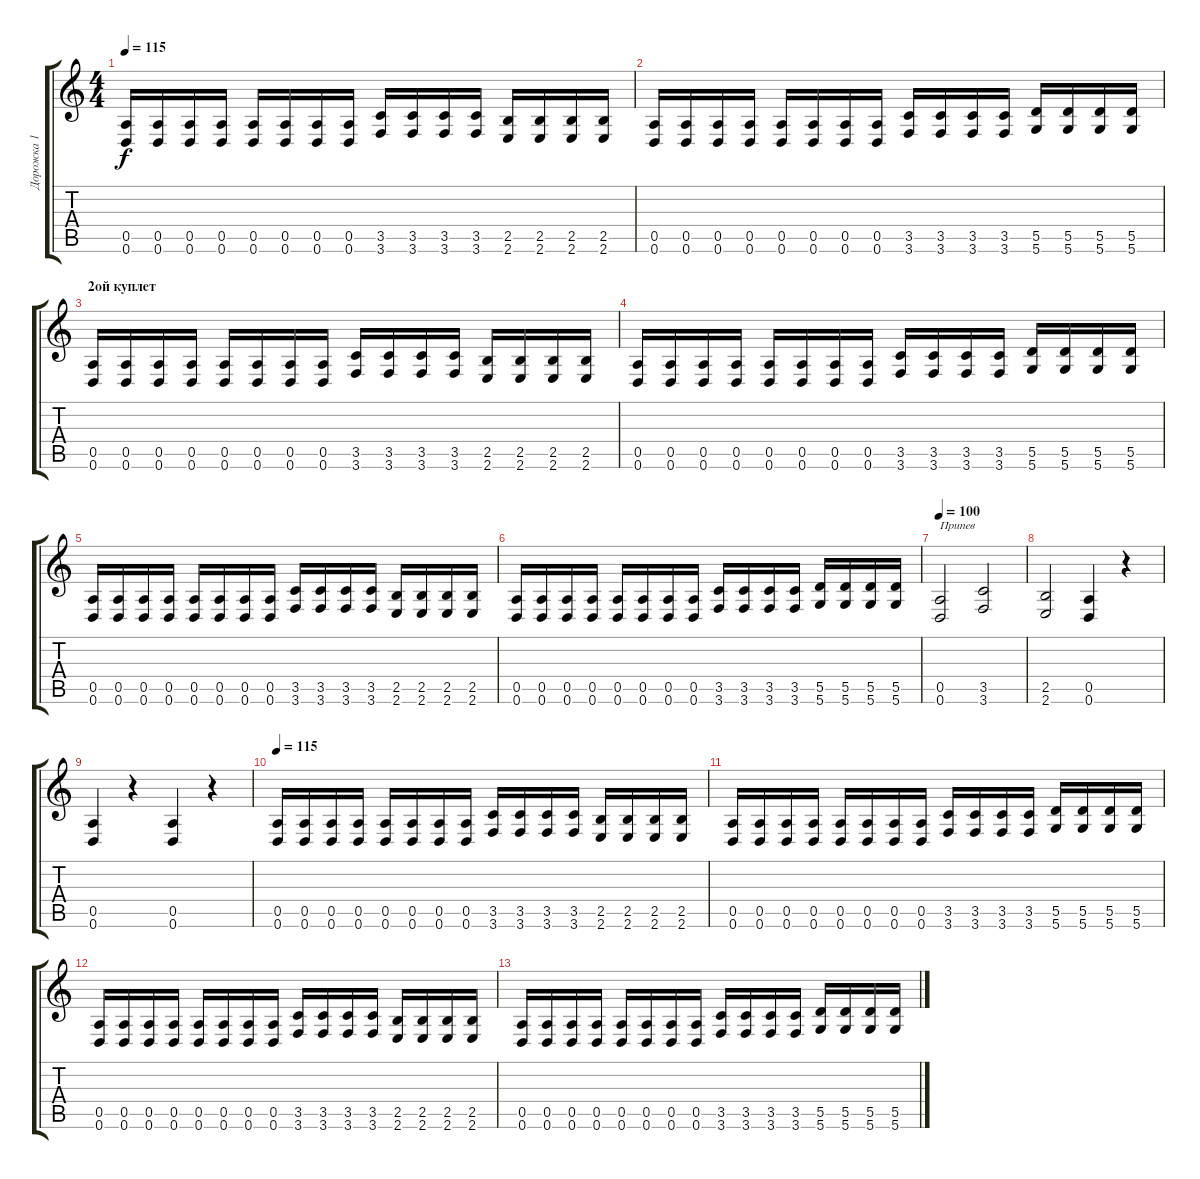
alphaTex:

\track ("Дорожка 1" "Дорожка 1") {instrument distortionguitar}
\staff {score tabs}
\tuning (E4 B3 G3 D3 A2 D2) {hide}
\ts (4 4)
\tempo 115
\clef g2
\ks c
(0.5 0.6).16{dy f} (0.5 0.6).16 (0.5 0.6).16 (0.5 0.6).16 (0.5 0.6).16 (0.5 0.6).16 (0.5 0.6).16 (0.5 0.6).16 (3.5 3.6).16 (3.5 3.6).16 (3.5 3.6).16 (3.5 3.6).16 (2.5 2.6).16 (2.5 2.6).16 (2.5 2.6).16 (2.5 2.6).16 |
(0.5 0.6).16 (0.5 0.6).16 (0.5 0.6).16 (0.5 0.6).16 (0.5 0.6).16 (0.5 0.6).16 (0.5 0.6).16 (0.5 0.6).16 (3.5 3.6).16 (3.5 3.6).16 (3.5 3.6).16 (3.5 3.6).16 (5.5 5.6).16 (5.5 5.6).16 (5.5 5.6).16 (5.5 5.6).16 |
\section ("" "2ой куплет")
(0.5 0.6).16 (0.5 0.6).16 (0.5 0.6).16 (0.5 0.6).16 (0.5 0.6).16 (0.5 0.6).16 (0.5 0.6).16 (0.5 0.6).16 (3.5 3.6).16 (3.5 3.6).16 (3.5 3.6).16 (3.5 3.6).16 (2.5 2.6).16 (2.5 2.6).16 (2.5 2.6).16 (2.5 2.6).16 |
(0.5 0.6).16 (0.5 0.6).16 (0.5 0.6).16 (0.5 0.6).16 (0.5 0.6).16 (0.5 0.6).16 (0.5 0.6).16 (0.5 0.6).16 (3.5 3.6).16 (3.5 3.6).16 (3.5 3.6).16 (3.5 3.6).16 (5.5 5.6).16 (5.5 5.6).16 (5.5 5.6).16 (5.5 5.6).16 |
(0.5 0.6).16 (0.5 0.6).16 (0.5 0.6).16 (0.5 0.6).16 (0.5 0.6).16 (0.5 0.6).16 (0.5 0.6).16 (0.5 0.6).16 (3.5 3.6).16 (3.5 3.6).16 (3.5 3.6).16 (3.5 3.6).16 (2.5 2.6).16 (2.5 2.6).16 (2.5 2.6).16 (2.5 2.6).16 |
(0.5 0.6).16 (0.5 0.6).16 (0.5 0.6).16 (0.5 0.6).16 (0.5 0.6).16 (0.5 0.6).16 (0.5 0.6).16 (0.5 0.6).16 (3.5 3.6).16 (3.5 3.6).16 (3.5 3.6).16 (3.5 3.6).16 (5.5 5.6).16 (5.5 5.6).16 (5.5 5.6).16 (5.5 5.6).16 |
\tempo 100
(0.5 0.6).2{txt "Припев"} (3.5 3.6).2 |
(2.5 2.6).2 (0.5 0.6).4 r.4 |
(0.5 0.6).4 r.4 (0.5 0.6).4 r.4 |
\tempo 115
(0.5 0.6).16 (0.5 0.6).16 (0.5 0.6).16 (0.5 0.6).16 (0.5 0.6).16 (0.5 0.6).16 (0.5 0.6).16 (0.5 0.6).16 (3.5 3.6).16 (3.5 3.6).16 (3.5 3.6).16 (3.5 3.6).16 (2.5 2.6).16 (2.5 2.6).16 (2.5 2.6).16 (2.5 2.6).16 |
(0.5 0.6).16 (0.5 0.6).16 (0.5 0.6).16 (0.5 0.6).16 (0.5 0.6).16 (0.5 0.6).16 (0.5 0.6).16 (0.5 0.6).16 (3.5 3.6).16 (3.5 3.6).16 (3.5 3.6).16 (3.5 3.6).16 (5.5 5.6).16 (5.5 5.6).16 (5.5 5.6).16 (5.5 5.6).16 |
(0.5 0.6).16 (0.5 0.6).16 (0.5 0.6).16 (0.5 0.6).16 (0.5 0.6).16 (0.5 0.6).16 (0.5 0.6).16 (0.5 0.6).16 (3.5 3.6).16 (3.5 3.6).16 (3.5 3.6).16 (3.5 3.6).16 (2.5 2.6).16 (2.5 2.6).16 (2.5 2.6).16 (2.5 2.6).16 |
(0.5 0.6).16 (0.5 0.6).16 (0.5 0.6).16 (0.5 0.6).16 (0.5 0.6).16 (0.5 0.6).16 (0.5 0.6).16 (0.5 0.6).16 (3.5 3.6).16 (3.5 3.6).16 (3.5 3.6).16 (3.5 3.6).16 (5.5 5.6).16 (5.5 5.6).16 (5.5 5.6).16 (5.5 5.6).16
